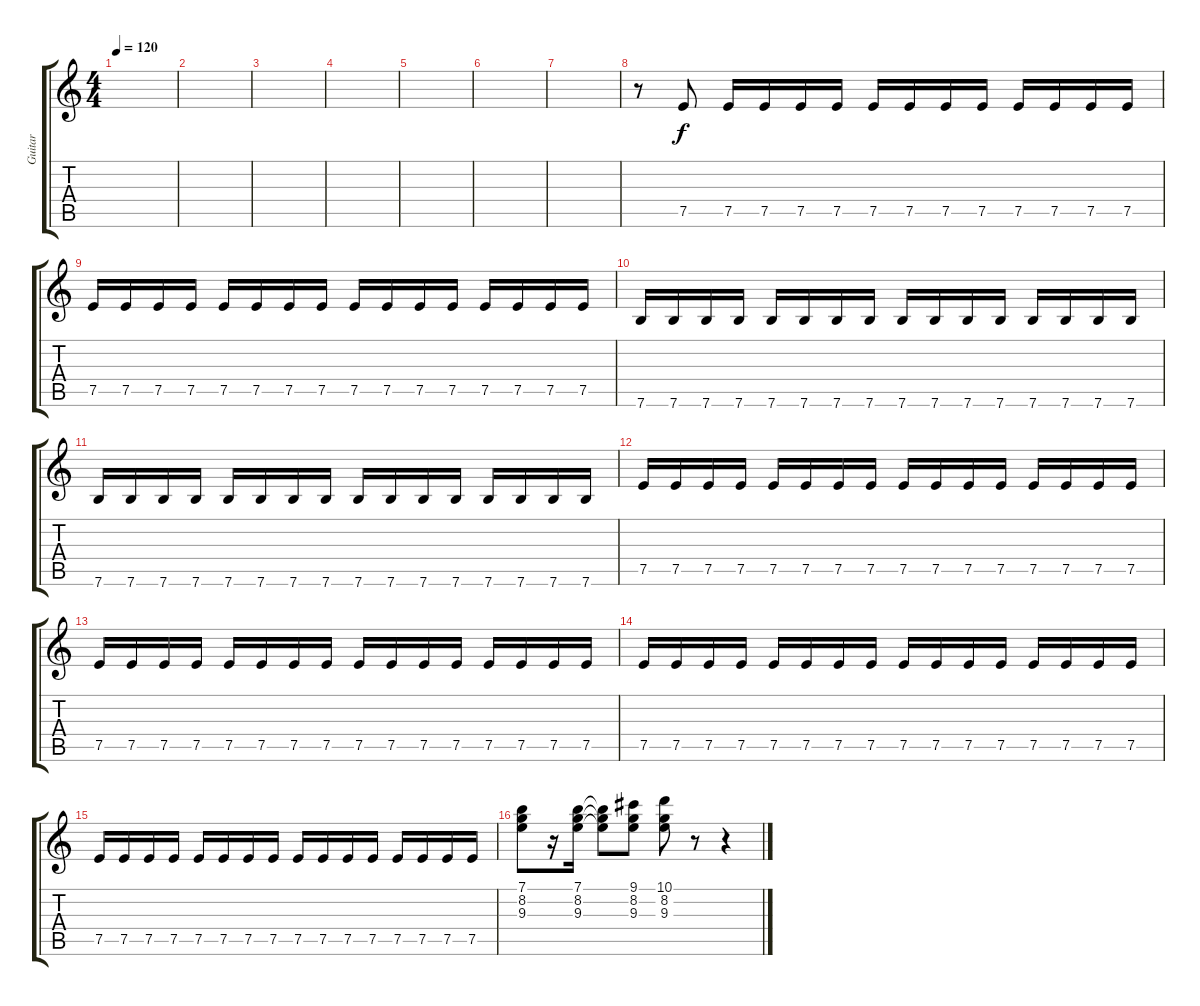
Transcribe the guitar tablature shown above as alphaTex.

\track ("Guitar" "Guitar") {instrument electricguitarmuted}
\staff {score tabs}
\tuning (E4 B3 G3 D3 A2 E2) {hide}
\ts (4 4)
\tempo 120
\clef g2
\ks c
|
|
|
|
|
|
|
r.8 7.5.8 7.5.16 7.5.16 7.5.16 7.5.16 7.5.16 7.5.16 7.5.16 7.5.16 7.5.16 7.5.16 7.5.16 7.5.16 |
7.5.16 7.5.16 7.5.16 7.5.16 7.5.16 7.5.16 7.5.16 7.5.16 7.5.16 7.5.16 7.5.16 7.5.16 7.5.16 7.5.16 7.5.16 7.5.16 |
7.6.16 7.6.16 7.6.16 7.6.16 7.6.16 7.6.16 7.6.16 7.6.16 7.6.16 7.6.16 7.6.16 7.6.16 7.6.16 7.6.16 7.6.16 7.6.16 |
7.6.16 7.6.16 7.6.16 7.6.16 7.6.16 7.6.16 7.6.16 7.6.16 7.6.16 7.6.16 7.6.16 7.6.16 7.6.16 7.6.16 7.6.16 7.6.16 |
7.5.16 7.5.16 7.5.16 7.5.16 7.5.16 7.5.16 7.5.16 7.5.16 7.5.16 7.5.16 7.5.16 7.5.16 7.5.16 7.5.16 7.5.16 7.5.16 |
7.5.16 7.5.16 7.5.16 7.5.16 7.5.16 7.5.16 7.5.16 7.5.16 7.5.16 7.5.16 7.5.16 7.5.16 7.5.16 7.5.16 7.5.16 7.5.16 |
7.5.16 7.5.16 7.5.16 7.5.16 7.5.16 7.5.16 7.5.16 7.5.16 7.5.16 7.5.16 7.5.16 7.5.16 7.5.16 7.5.16 7.5.16 7.5.16 |
7.5.16 7.5.16 7.5.16 7.5.16 7.5.16 7.5.16 7.5.16 7.5.16 7.5.16 7.5.16 7.5.16 7.5.16 7.5.16 7.5.16 7.5.16 7.5.16 |
(7.1 8.2 9.3).8{instrument electricguitarclean} r.16 (7.1 8.2 9.3).16 (7.1{t} 8.2{t} 9.3{t}).8 (9.1 8.2 9.3).8 (10.1 8.2 9.3).8 r.8 r.4
